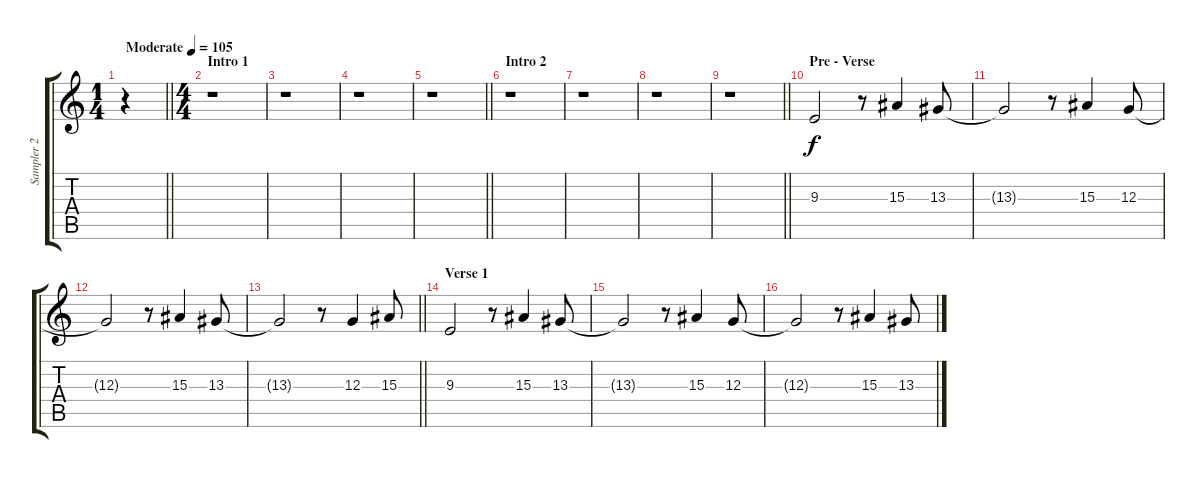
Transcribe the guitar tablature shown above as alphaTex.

\track ("Sampler 2" "Sampler 2") {instrument fx7echoes}
\staff {score tabs}
\tuning (E4 B3 G3 D3 A2 E2) {hide}
\ts (1 4)
\tempo (105 "Moderate")
\clef g2
\barLineRight lightlight
\ks c
r.4{dy f instrument fx7echoes} |
\ts (4 4)
\section ("" "Intro 1")
r.1 |
r.1 |
r.1 |
\barLineRight lightlight
r.1 |
\section ("" "Intro 2")
r.1 |
r.1 |
r.1 |
\barLineRight lightlight
r.1 |
\section ("" "Pre - Verse")
9.3.2 r.8 15.3.4 13.3.8 |
13.3{t}.2 r.8 15.3.4 12.3.8 |
12.3{t}.2 r.8 15.3.4 13.3.8 |
\barLineRight lightlight
13.3{t}.2 r.8 12.3.4 15.3.8 |
\section ("" "Verse 1")
9.3.2 r.8 15.3.4 13.3.8 |
13.3{t}.2 r.8 15.3.4 12.3.8 |
12.3{t}.2 r.8 15.3.4 13.3.8
